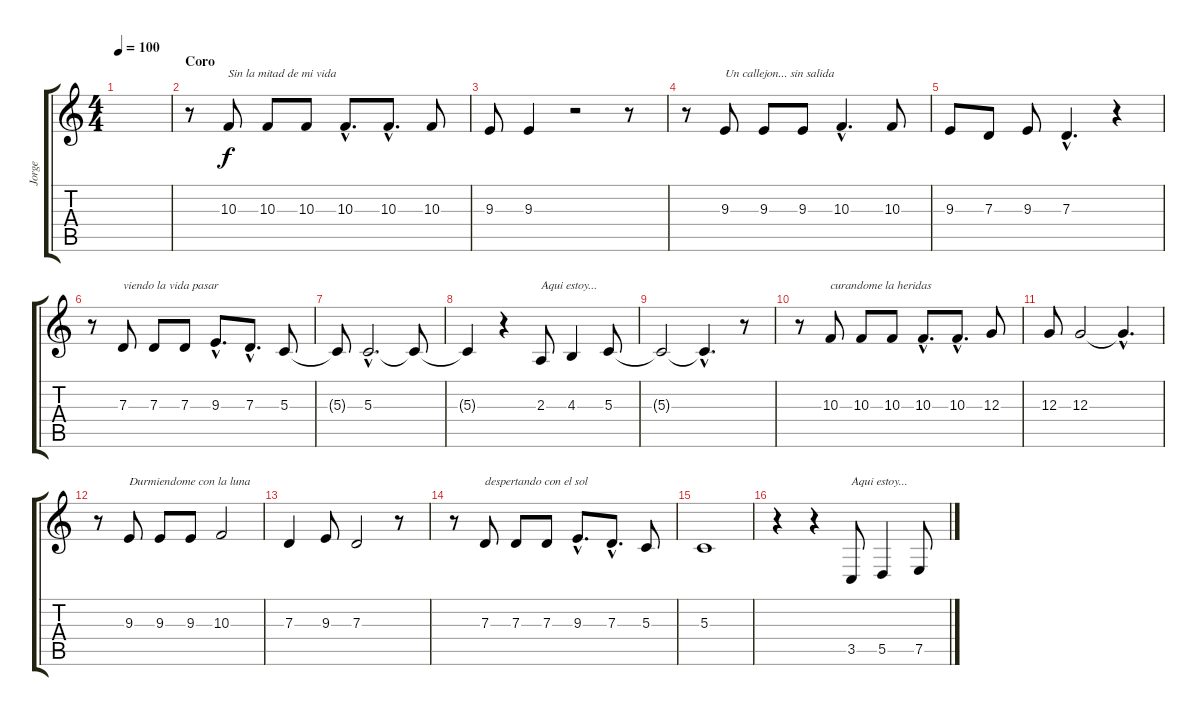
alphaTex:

\track ("Jorge" "Jorge") {instrument cello}
\staff {score tabs}
\tuning (E4 B3 G3 D3 A2 E2) {hide}
\ts (4 4)
\tempo 100
\clef g2
\ks c
|
\section ("" "Coro")
r.8 10.3.8{txt "Sin la mitad de mi vida"} 10.3.8 10.3.8 10.3{hac}.8{d} 10.3{hac}.8{d} 10.3.8 |
9.3.8 9.3.4 r.2 r.8 |
r.8 9.3.8{txt "Un callejon... sin salida"} 9.3.8 9.3.8 10.3{hac}.4{d} 10.3.8 |
9.3.8 7.3.8 9.3.8 7.3{hac}.4{d} r.4 |
r.8 7.3.8{txt "viendo la vida pasar"} 7.3.8 7.3.8 9.3{hac}.8{d} 7.3{hac}.8{d} 5.3.8 |
5.3{t}.8 5.3{hac}.2{d} 5.3{t}.8 |
5.3{t}.4 r.4 2.3.8{txt "Aqui estoy..."} 4.3.4 5.3.8 |
5.3{t}.2 5.3{hac t}.4{d} r.8 |
r.8 10.3.8{txt "curandome la heridas"} 10.3.8 10.3.8 10.3{hac}.8{d} 10.3{hac}.8{d} 12.3.8 |
12.3.8 12.3.2 12.3{hac t}.4{d} |
r.8 9.3.8{txt "Durmiendome con la luna"} 9.3.8 9.3.8 10.3.2 |
7.3.4 9.3.8 7.3.2 r.8 |
r.8 7.3.8{txt "despertando con el sol"} 7.3.8 7.3.8 9.3{hac}.8{d} 7.3{hac}.8{d} 5.3.8 |
5.3.1 |
r.4 r.4 3.5.8{txt "Aqui estoy..."} 5.5.4 7.5.8
